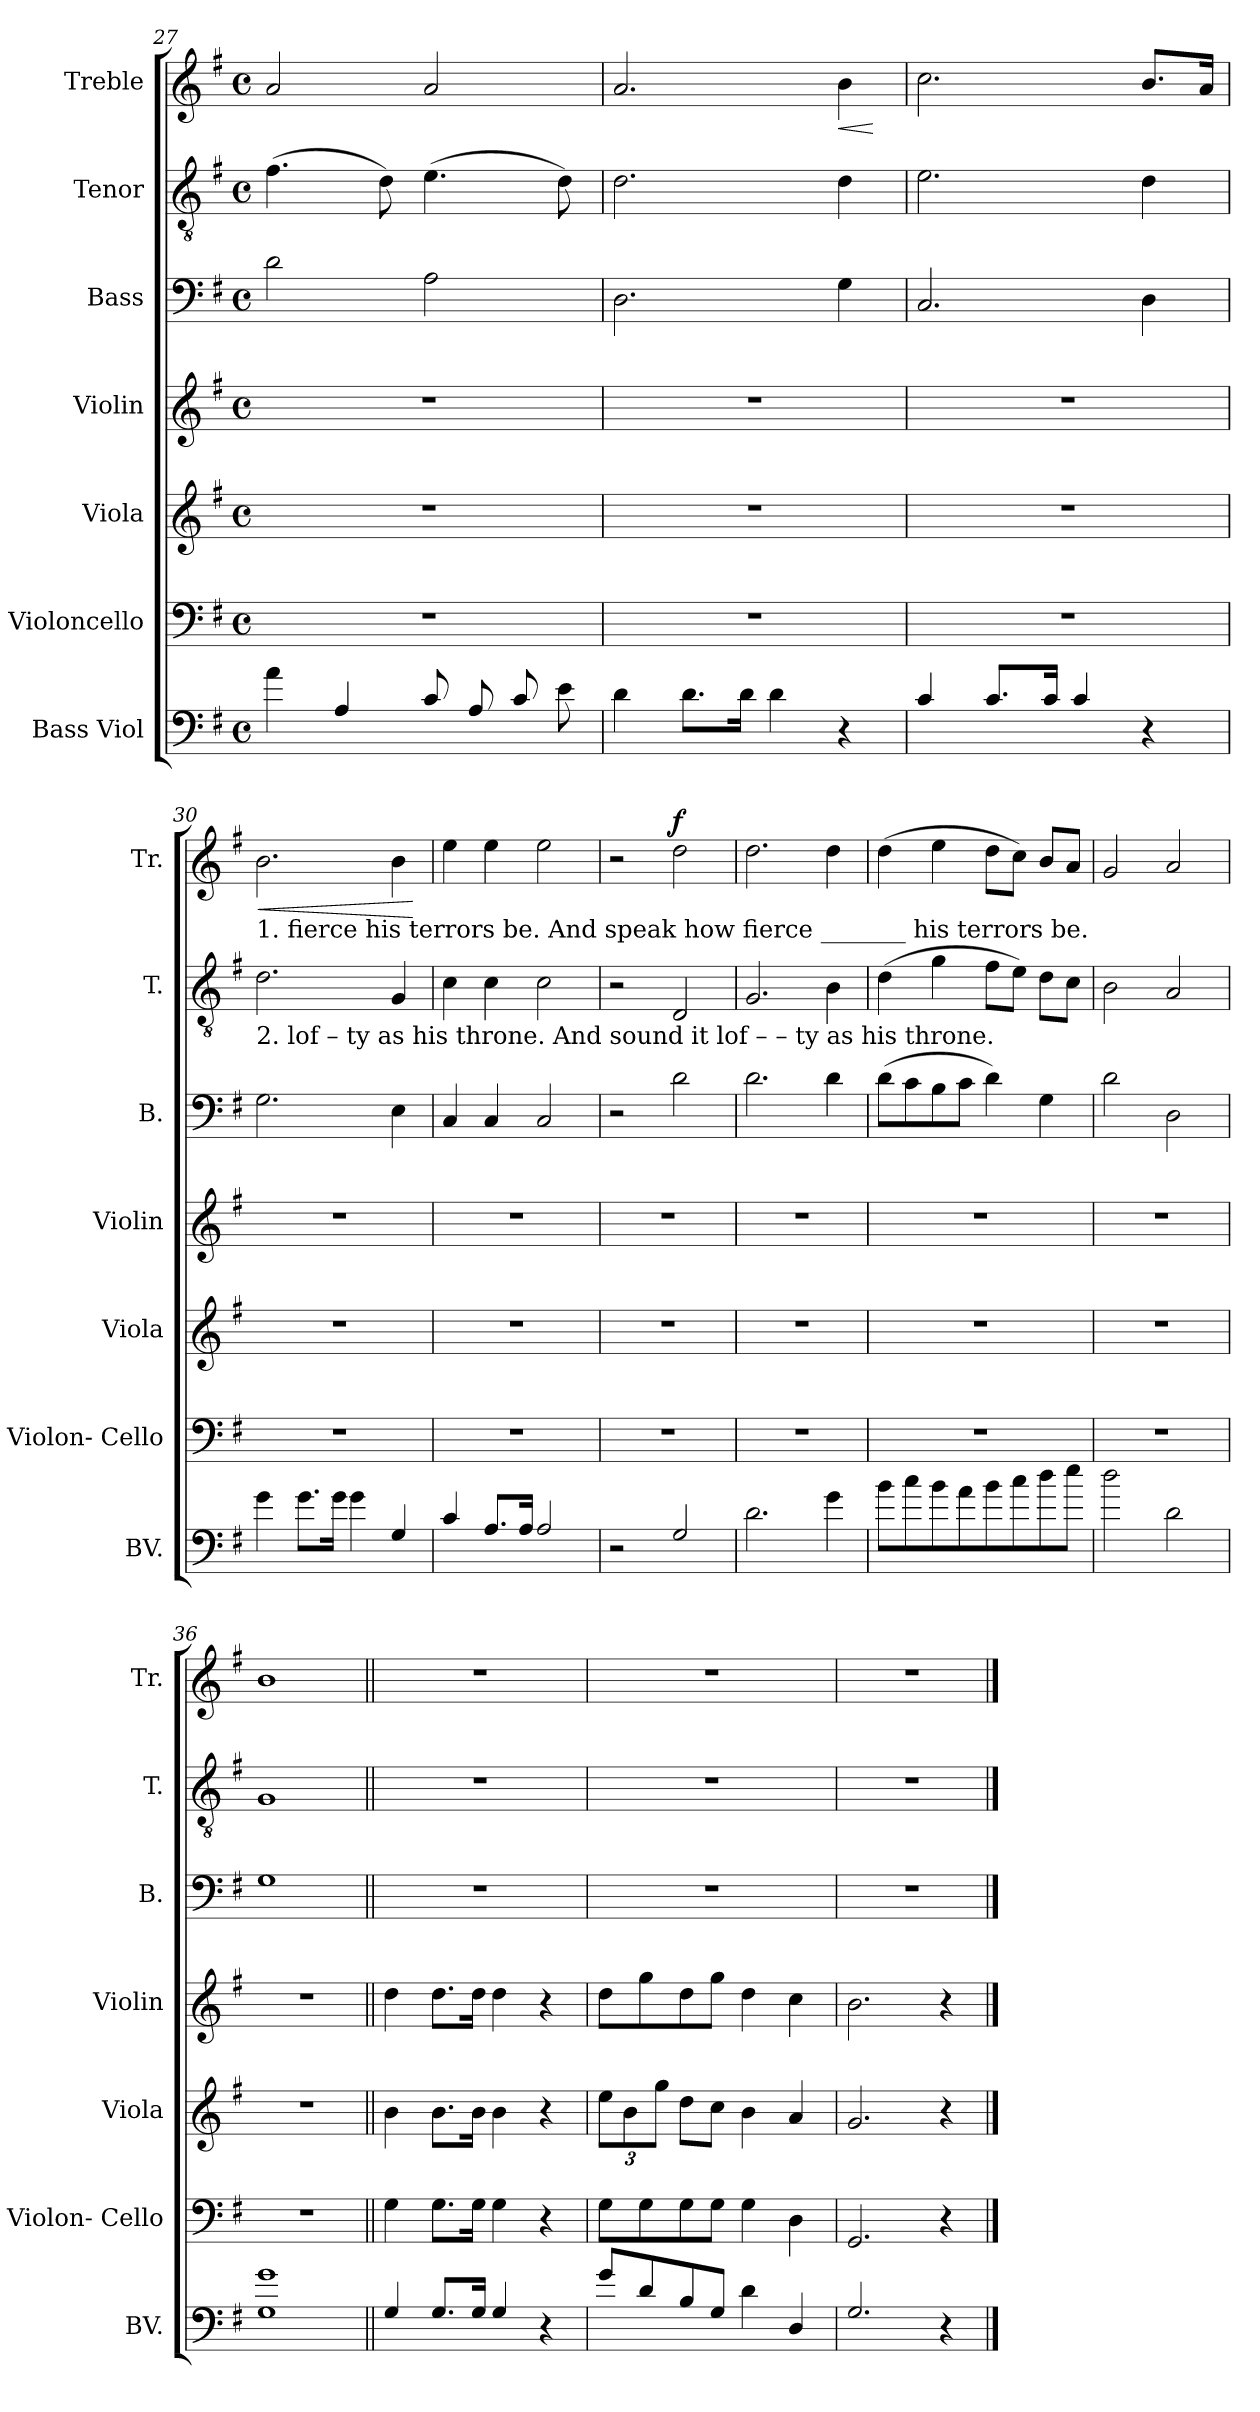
**kern	**kern	**kern	**kern	**kern	**kern	**kern	**dynam
*part7	*part6	*part5	*part4	*part3	*part2	*part1	*part1
*staff7	*staff6	*staff5	*staff4	*staff3	*staff2	*staff1	*staff1
*I"Bass Viol	*I"Violoncello	*I"Viola	*I"Violin	*I"Bass	*I"Tenor	*I"Treble	*
*I'BV.	*I'Violon- Cello	*I'Viola	*I'Violin	*I'B.	*I'T.	*I'Tr.	*
*clefF4	*clefF4	*clefG2	*clefG2	*clefF4	*clefGv2	*clefG2	*
*ITrd7c12	*	*	*	*	*	*	*
*k[f#]	*k[f#]	*k[f#]	*k[f#]	*k[f#]	*k[f#]	*k[f#]	*
*M4/4	*M4/4	*M4/4	*M4/4	*M4/4	*M4/4	*M4/4	*
*met(c)	*met(c)	*met(c)	*met(c)	*met(c)	*met(c)	*met(c)	*
=27	=27	=27	=27	=27	=27	=27	=27
4A\	1r	1r	1r	2d\	(4.f#\	2a/	.
4AA/	.	.	.	.	.	.	.
.	.	.	.	.	8d\)	.	.
8C/	.	.	.	2A\	(4.e\	2a/	.
8AA/	.	.	.	.	.	.	.
8C/	.	.	.	.	.	.	.
8E\	.	.	.	.	8d\)	.	.
=28	=28	=28	=28	=28	=28	=28	=28
4D\	1r	1r	1r	2.D\	2.d\	2.a/	.
8.D\L	.	.	.	.	.	.	.
16D\Jk	.	.	.	.	.	.	.
4D\	.	.	.	.	.	.	.
!	!	!	!	!	!	!	!LO:HP:b
4r	.	.	.	4G\	4d\	4b\	<
.	.	.	.	.	.	.	[
=29	=29	=29	=29	=29	=29	=29	=29
4C/	1r	1r	1r	2.C/	2.e\	2.cc\	.
8.C/L	.	.	.	.	.	.	.
16C/Jk	.	.	.	.	.	.	.
4C/	.	.	.	.	.	.	.
4r	.	.	.	4D\	4d\	8.b/L	.
.	.	.	.	.	.	16a/Jk	.
!!LO:PB:g=z
=30	=30	=30	=30	=30	=30	=30	=30
!	!	!	!	!	!	!LO:TX:b:t=1. fierce        his   terrors  be.          And speak how fierce _______ his      terrors   be.	!
!	!	!	!	!	!LO:TX:b:t=2. lof       –       ty    as his throne.    And sound it  lof      –        –       ty       as  his  throne.	!	!
!	!	!	!	!	!	!	!LO:HP:b
4G\	1r	1r	1r	2.G\	2.d\	2.b\	<
8.G\L	.	.	.	.	.	.	.
16G\Jk	.	.	.	.	.	.	.
4G\	.	.	.	.	.	.	.
4GG/	.	.	.	4E\	4G/	4b\	.
.	.	.	.	.	.	.	[
=31	=31	=31	=31	=31	=31	=31	=31
4C/	1r	1r	1r	4C/	4c\	4ee\	.
8.AA/L	.	.	.	4C/	4c\	4ee\	.
16AA/Jk	.	.	.	.	.	.	.
2AA/	.	.	.	2C/	2c\	2ee\	.
=32	=32	=32	=32	=32	=32	=32	=32
2r	1r	1r	1r	2r	2r	2r	.
!	!	!	!	!	!	!	!LO:DY:a
2GG/	.	.	.	2d\	2D/	2dd\	f
=33	=33	=33	=33	=33	=33	=33	=33
2.D\	1r	1r	1r	2.d\	2.G/	2.dd\	.
4G\	.	.	.	4d\	4B\	4dd\	.
=34	=34	=34	=34	=34	=34	=34	=34
8B\L	1r	1r	1r	(8d\L	(4d\	(4dd\	.
8c\	.	.	.	8c\	.	.	.
8B\	.	.	.	8B\	4g\	4ee\	.
8A\	.	.	.	8c\J	.	.	.
8B\	.	.	.	4d\)	8f#\L	8dd\L	.
8c\	.	.	.	.	8e\J)	8cc\J)	.
8d\	.	.	.	4G\	8d\L	8b/L	.
8e\J	.	.	.	.	8c\J	8a/J	.
=35	=35	=35	=35	=35	=35	=35	=35
2d\	1r	1r	1r	2d\	2B\	2g/	.
2D\	.	.	.	2D\	2A/	2a/	.
=36	=36	=36	=36	=36	=36	=36	=36
1GG 1G	1r	1r	1r	1G	1G	1b	.
=37||	=37||	=37||	=37||	=37||	=37||	=37||	=37||
4GG/	4G\	4b\	4dd\	1r	1r	1r	.
8.GG/L	8.G\L	8.b\L	8.dd\L	.	.	.	.
16GG/Jk	16G\Jk	16b\Jk	16dd\Jk	.	.	.	.
4GG/	4G\	4b\	4dd\	.	.	.	.
4r	4r	4r	4r	.	.	.	.
=38	=38	=38	=38	=38	=38	=38	=38
*	*	*Xbrackettup	*	*	*	*	*
8G/L	8G\L	12ee\L	8dd\L	1r	1r	1r	.
.	.	12b\	.	.	.	.	.
8D/	8G\	.	8gg\	.	.	.	.
.	.	12gg\J	.	.	.	.	.
8BB/	8G\	8dd\L	8dd\	.	.	.	.
8GG/J	8G\J	8cc\J	8gg\J	.	.	.	.
4D\	4G\	4b\	4dd\	.	.	.	.
4DD/	4D\	4a/	4cc\	.	.	.	.
=39	=39	=39	=39	=39	=39	=39	=39
2.GG/	2.GG/	2.g/	2.b\	1r	1r	1r	.
4r	4r	4r	4r	.	.	.	.
==	==	==	==	==	==	==	==
*-	*-	*-	*-	*-	*-	*-	*-
